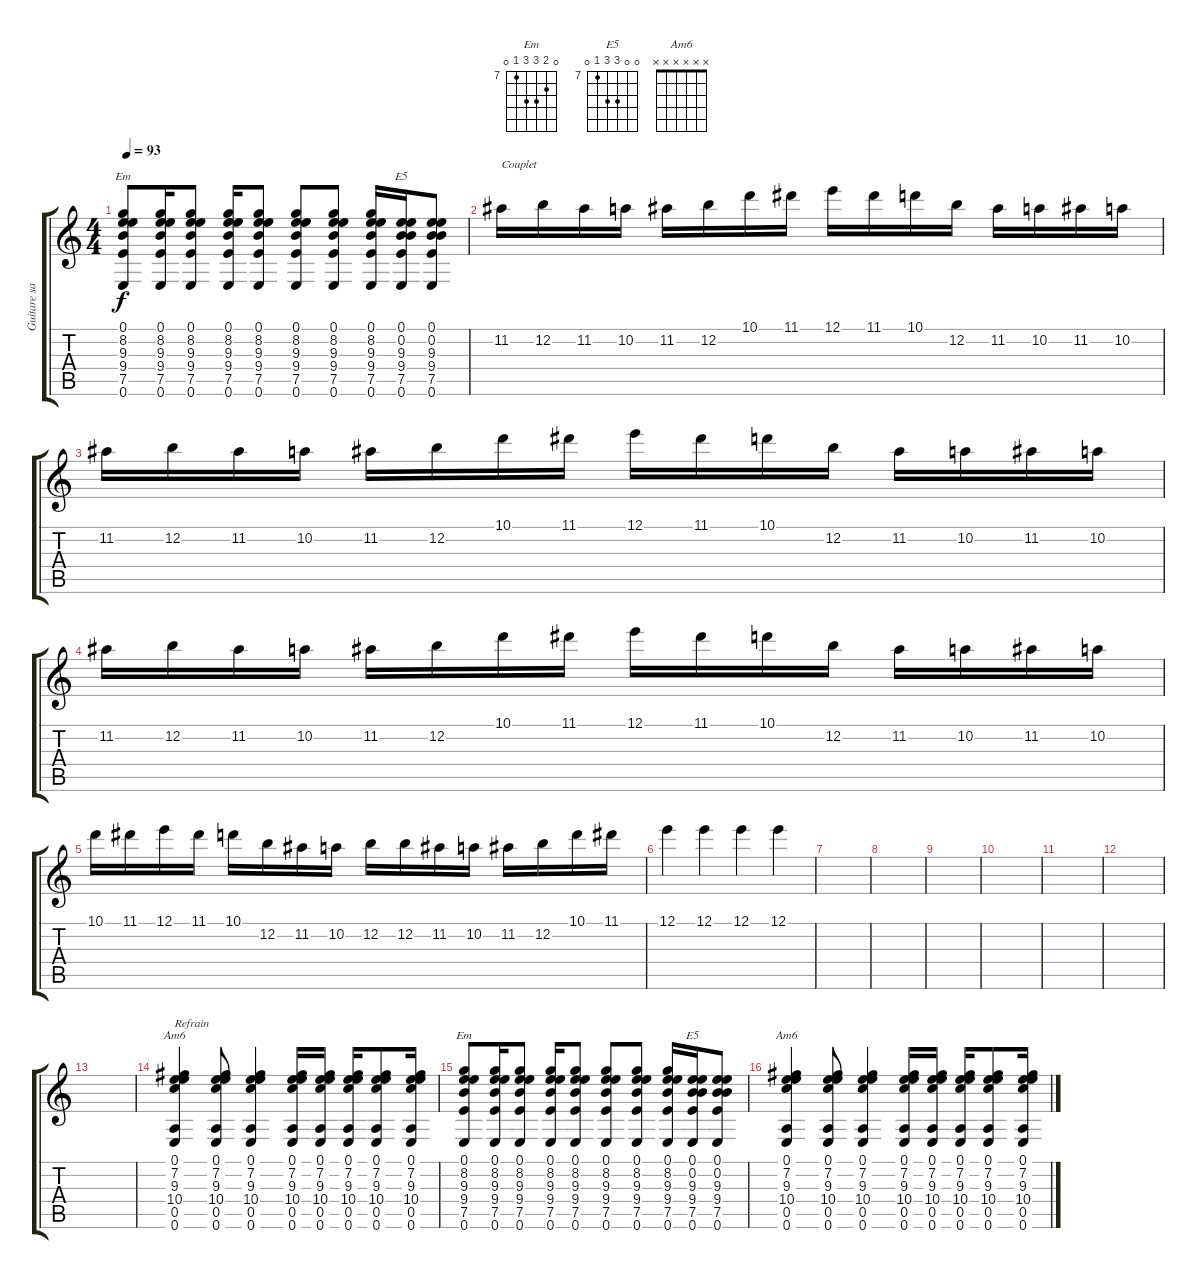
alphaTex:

\track ("Guitare saturée" "Guitare sa") {instrument distortionguitar}
\staff {score tabs}
\tuning (E4 B3 G3 D3 A2 E2) {hide}
\chord ("Em" x x x x x x) {firstfret 0}
\chord ("E5" x x x x x x) {firstfret 0}
\chord ("Am6" 0 7 9 10 0 0) {firstfret 7}
\chord ("Em" 0 8 9 9 7 0) {firstfret 7}
\chord ("E5" 0 0 9 9 7 0) {firstfret 7}
\chord ("Am6" x x x x x x) {firstfret 0}
\ts (4 4)
\tempo 93
\clef g2
\ks c
(0.1 8.2 9.3 9.4 7.5 0.6).8{ch "Em" dy f} (0.1 8.2 9.3 9.4 7.5 0.6).16 (0.1 8.2 9.3 9.4 7.5 0.6).8 (0.1 8.2 9.3 9.4 7.5 0.6).16 (0.1 8.2 9.3 9.4 7.5 0.6).8 (0.1 8.2 9.3 9.4 7.5 0.6).8 (0.1 8.2 9.3 9.4 7.5 0.6).8 (0.1 8.2 9.3 9.4 7.5 0.6).16 (0.1 0.2 9.3 9.4 7.5 0.6).16{ch "E5"} (0.1 0.2 9.3 9.4 7.5 0.6).8 |
11.2.16{txt "Couplet"} 12.2.16 11.2.16 10.2.16 11.2.16 12.2.16 10.1.16 11.1.16 12.1.16 11.1.16 10.1.16 12.2.16 11.2.16 10.2.16 11.2.16 10.2.16 |
11.2.16 12.2.16 11.2.16 10.2.16 11.2.16 12.2.16 10.1.16 11.1.16 12.1.16 11.1.16 10.1.16 12.2.16 11.2.16 10.2.16 11.2.16 10.2.16 |
11.2.16 12.2.16 11.2.16 10.2.16 11.2.16 12.2.16 10.1.16 11.1.16 12.1.16 11.1.16 10.1.16 12.2.16 11.2.16 10.2.16 11.2.16 10.2.16 |
10.1.16 11.1.16 12.1.16 11.1.16 10.1.16 12.2.16 11.2.16 10.2.16 12.2.16 12.2.16 11.2.16 10.2.16 11.2.16 12.2.16 10.1.16 11.1.16 |
12.1.4{volume 0} 12.1.4 12.1.4 12.1.4 |
|
|
|
|
|
|
|
(0.1 7.2 9.3 10.4 0.5 0.6).4{ch "Am6" txt "Refrain" volume 3} (0.1 7.2 9.3 10.4 0.5 0.6).8 (0.1 7.2 9.3 10.4 0.5 0.6).4 (0.1 7.2 9.3 10.4 0.5 0.6).16 (0.1 7.2 9.3 10.4 0.5 0.6).16 (0.1 7.2 9.3 10.4 0.5 0.6).16 (0.1 7.2 9.3 10.4 0.5 0.6).8 (0.1 7.2 9.3 10.4 0.5 0.6).16 |
(0.1 8.2 9.3 9.4 7.5 0.6).8{ch "Em"} (0.1 8.2 9.3 9.4 7.5 0.6).16 (0.1 8.2 9.3 9.4 7.5 0.6).8 (0.1 8.2 9.3 9.4 7.5 0.6).16 (0.1 8.2 9.3 9.4 7.5 0.6).8 (0.1 8.2 9.3 9.4 7.5 0.6).8 (0.1 8.2 9.3 9.4 7.5 0.6).8 (0.1 8.2 9.3 9.4 7.5 0.6).16 (0.1 0.2 9.3 9.4 7.5 0.6).16{ch "E5"} (0.1 0.2 9.3 9.4 7.5 0.6).8 |
(0.1 7.2 9.3 10.4 0.5 0.6).4{ch "Am6"} (0.1 7.2 9.3 10.4 0.5 0.6).8 (0.1 7.2 9.3 10.4 0.5 0.6).4 (0.1 7.2 9.3 10.4 0.5 0.6).16 (0.1 7.2 9.3 10.4 0.5 0.6).16 (0.1 7.2 9.3 10.4 0.5 0.6).16 (0.1 7.2 9.3 10.4 0.5 0.6).8 (0.1 7.2 9.3 10.4 0.5 0.6).16
